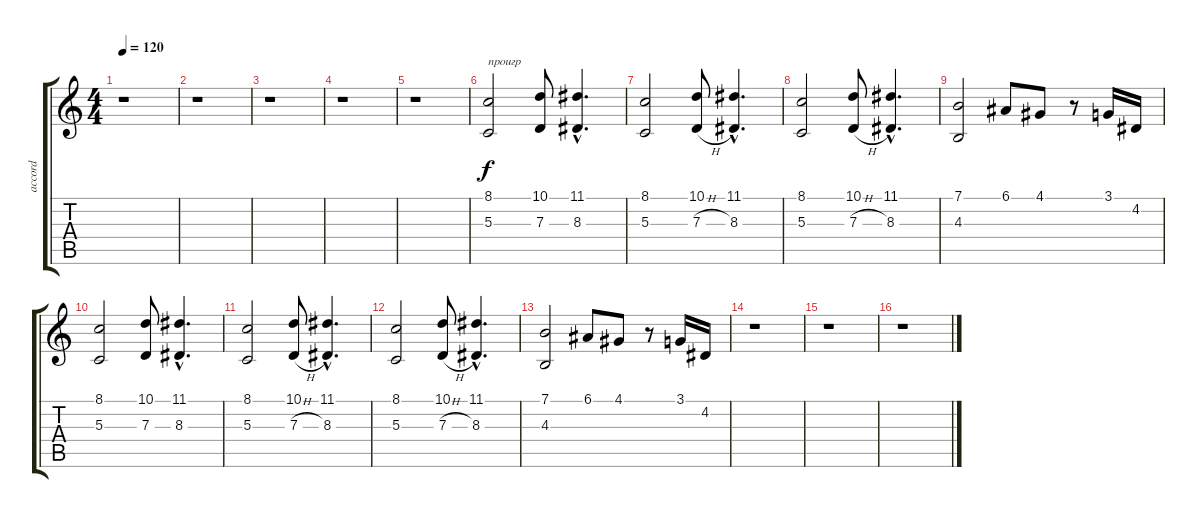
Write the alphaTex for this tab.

\track ("accord" "accord") {instrument accordion}
\staff {score tabs}
\tuning (E4 B3 G3 D3 A2 E2) {hide}
\ts (4 4)
\tempo 120
\clef g2
\ks c
r.1{dy f} |
r.1 |
r.1 |
r.1 |
r.1 |
(8.1 5.3).2{txt "проигр"} (10.1 7.3).8 (11.1{hac} 8.3{hac}).4{d} |
(8.1 5.3).2 (10.1 7.3{h}).8 (11.1{hac} 8.3{hac}).4{d} |
(8.1 5.3).2 (10.1 7.3{h}).8 (11.1{hac} 8.3{hac}).4{d} |
(7.1 4.3).2 6.1.8 4.1.8 r.8 3.1.16 4.2.16 |
(8.1 5.3).2 (10.1 7.3).8 (11.1{hac} 8.3{hac}).4{d} |
(8.1 5.3).2 (10.1 7.3{h}).8 (11.1{hac} 8.3{hac}).4{d} |
(8.1 5.3).2 (10.1 7.3{h}).8 (11.1{hac} 8.3{hac}).4{d} |
(7.1 4.3).2 6.1.8 4.1.8 r.8 3.1.16 4.2.16 |
r.1 |
r.1 |
r.1
